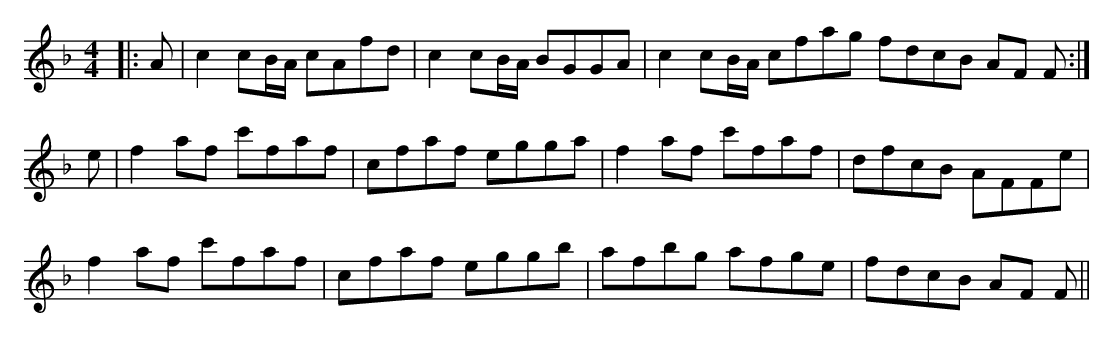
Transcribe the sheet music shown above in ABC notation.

X:1
M:4/4
K:F
|:A|c2cB/A/ cAfd|c2cB/A/ BGGA|c2cB/A/ cfag fdcB AF F:|
e|f2af c'faf|cfaf egga|f2af c'faf|dfcB AFFe|
f2af c'faf|cfaf eggb|afbg afge|fdcB AF F||
